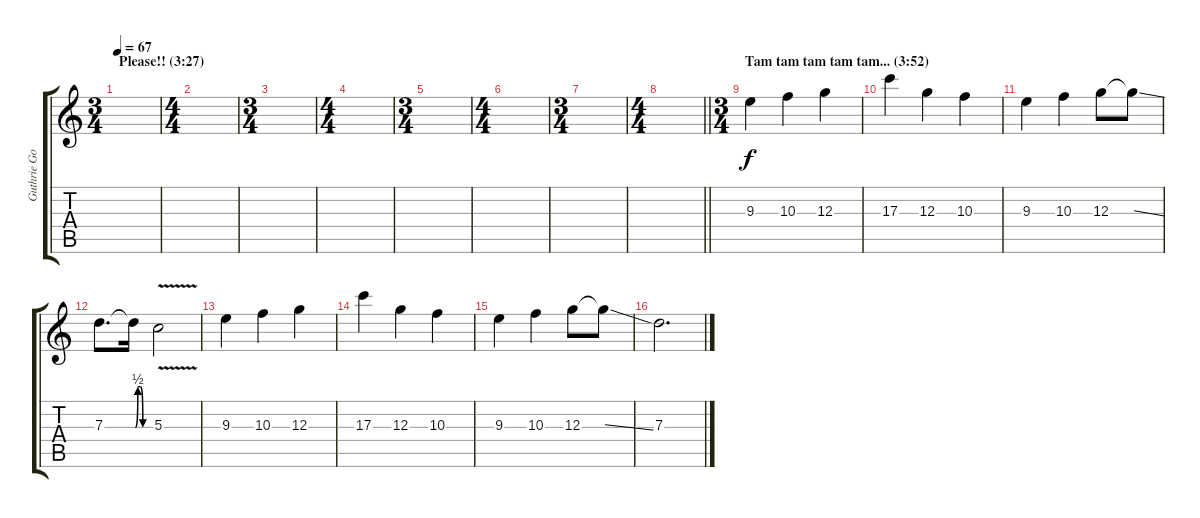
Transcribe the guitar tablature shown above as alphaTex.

\track ("Guthrie Govan" "Guthrie Go") {instrument electricguitarjazz}
\staff {score tabs}
\tuning (E4 B3 G3 D3 A2 E2) {hide}
\ts (3 4)
\section ("" "Please!! (3:27)")
\tempo 67
\clef g2
\ks c
|
\ts (4 4)
|
\ts (3 4)
|
\ts (4 4)
|
\ts (3 4)
|
\ts (4 4)
|
\ts (3 4)
|
\ts (4 4)
\barLineRight lightlight
|
\ts (3 4)
\section ("" "Tam tam tam tam tam... (3:52)")
9.3.4{dy f} 10.3.4 12.3.4 |
17.3.4 12.3.4 10.3.4 |
9.3.4 10.3.4 12.3.8 12.3{ss t}.8 |
7.3.8{d} 7.3{be (custom 0 0 10 2 20 2 30 0 60 0) t}.16 5.3{v}.2 |
9.3.4 10.3.4 12.3.4 |
17.3.4 12.3.4 10.3.4 |
9.3.4 10.3.4 12.3.8 12.3{ss t}.8 |
7.3.2{d}
